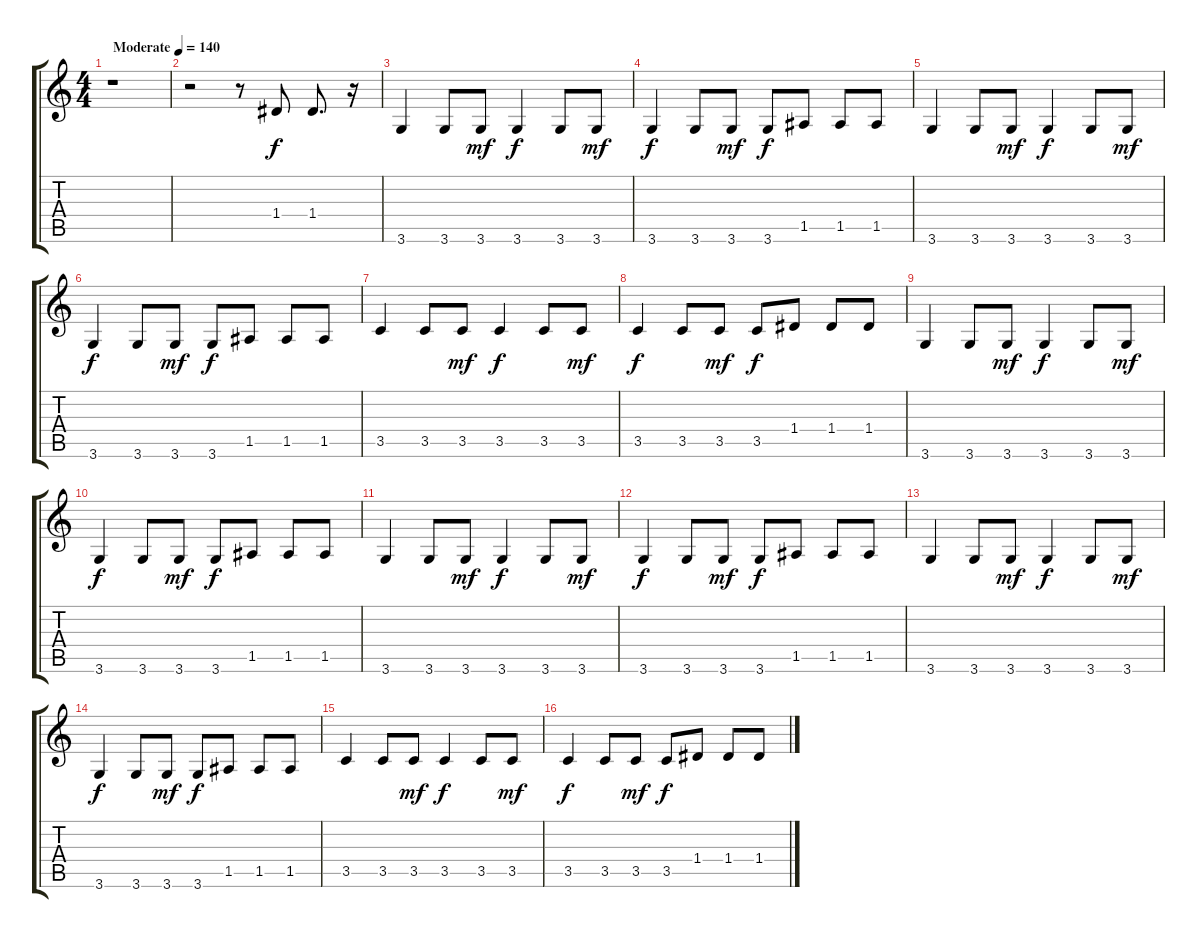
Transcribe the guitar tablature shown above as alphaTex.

\track "" {instrument electricbassfinger}
\staff {score tabs}
\tuning (E4 B3 G3 D3 A2 E2) {hide}
\ts (4 4)
\tempo (140 "Moderate")
\clef g2
\ks c
r.1{dy f instrument electricbassfinger} |
r.2 r.8 1.4.8 1.4.8{d} r.16 |
3.6.4 3.6.8 3.6.8{dy mf} 3.6.4{dy f} 3.6.8 3.6.8{dy mf} |
3.6.4{dy f} 3.6.8 3.6.8{dy mf} 3.6.8{dy f} 1.5.8 1.5.8 1.5.8 |
3.6.4 3.6.8 3.6.8{dy mf} 3.6.4{dy f} 3.6.8 3.6.8{dy mf} |
3.6.4{dy f} 3.6.8 3.6.8{dy mf} 3.6.8{dy f} 1.5.8 1.5.8 1.5.8 |
3.5.4 3.5.8 3.5.8{dy mf} 3.5.4{dy f} 3.5.8 3.5.8{dy mf} |
3.5.4{dy f} 3.5.8 3.5.8{dy mf} 3.5.8{dy f} 1.4.8 1.4.8 1.4.8 |
3.6.4 3.6.8 3.6.8{dy mf} 3.6.4{dy f} 3.6.8 3.6.8{dy mf} |
3.6.4{dy f} 3.6.8 3.6.8{dy mf} 3.6.8{dy f} 1.5.8 1.5.8 1.5.8 |
3.6.4 3.6.8 3.6.8{dy mf} 3.6.4{dy f} 3.6.8 3.6.8{dy mf} |
3.6.4{dy f} 3.6.8 3.6.8{dy mf} 3.6.8{dy f} 1.5.8 1.5.8 1.5.8 |
3.6.4 3.6.8 3.6.8{dy mf} 3.6.4{dy f} 3.6.8 3.6.8{dy mf} |
3.6.4{dy f} 3.6.8 3.6.8{dy mf} 3.6.8{dy f} 1.5.8 1.5.8 1.5.8 |
3.5.4 3.5.8 3.5.8{dy mf} 3.5.4{dy f} 3.5.8 3.5.8{dy mf} |
3.5.4{dy f} 3.5.8 3.5.8{dy mf} 3.5.8{dy f} 1.4.8 1.4.8 1.4.8
